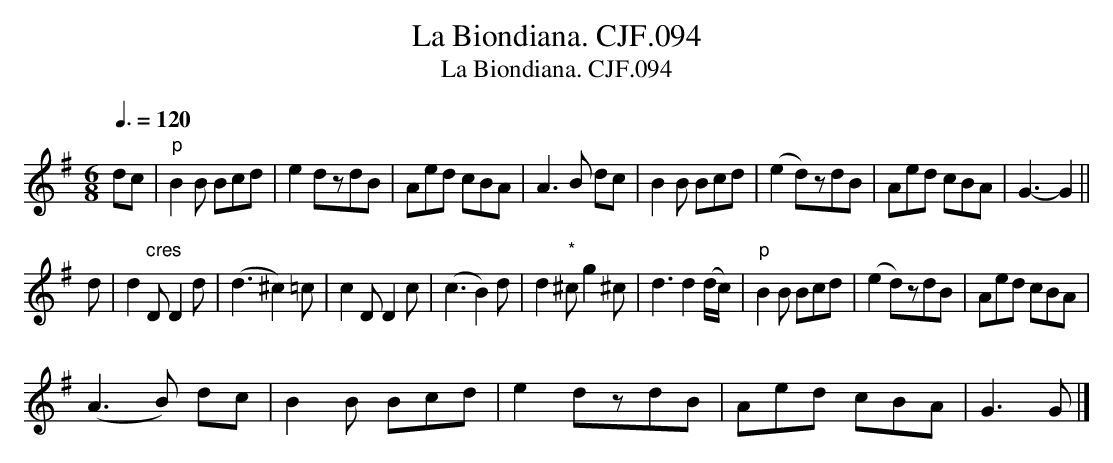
X:1
T:Biondiana. CJF.094, La
T:La Biondiana. CJF.094
M:6/8
L:1/8
Q:3/8=120
K:G
dc|"p"B2B Bcd|e2dzdB|Aed cBA|A3B dc|\
B2B Bcd|(e2d)zdB|Aed cBA|G3-G2||
d|d2" cres"DD2d|(d3^c2)=c|c2DD2c|(c3B2)d|\
d2"*"^cg2h^c|d3hd2(d/c/)|"p"B2B Bcd|\
(e2d)zdB|Aed cBA|
(A3B) dc|B2B Bcd|e2dzdB|Aed cBA|G3G|]
